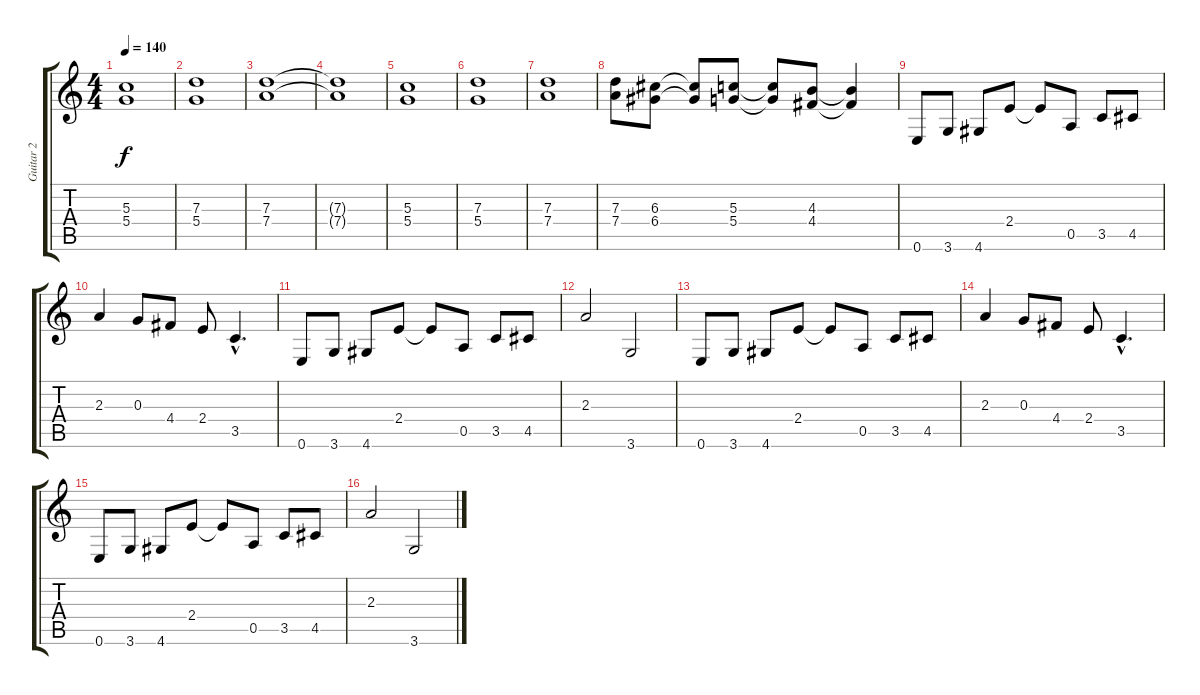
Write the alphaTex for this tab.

\track ("Guitar 2" "Guitar 2") {instrument distortionguitar}
\staff {score tabs}
\tuning (E4 B3 G3 D3 A2 E2) {hide}
\ts (4 4)
\tempo 140
\clef g2
\ks c
(5.3 5.4).1{dy f} |
(7.3 5.4).1 |
(7.3 7.4).1 |
(7.3{t} 7.4{t}).1 |
(5.3 5.4).1 |
(7.3 5.4).1 |
(7.3 7.4).1 |
(7.3 7.4).8 (6.3 6.4).8 (6.3{t} 6.4{t}).8 (5.3 5.4).8 (5.3{t} 5.4{t}).8 (4.3 4.4).8 (4.3{t} 4.4{t}).4 |
0.6.8 3.6.8 4.6.8 2.4.8 2.4{t}.8 0.5.8 3.5.8 4.5.8 |
2.3.4 0.3.8 4.4.8 2.4.8 3.5{hac}.4{d} |
0.6.8 3.6.8 4.6.8 2.4.8 2.4{t}.8 0.5.8 3.5.8 4.5.8 |
2.3.2 3.6.2 |
0.6.8 3.6.8 4.6.8 2.4.8 2.4{t}.8 0.5.8 3.5.8 4.5.8 |
2.3.4 0.3.8 4.4.8 2.4.8 3.5{hac}.4{d} |
0.6.8 3.6.8 4.6.8 2.4.8 2.4{t}.8 0.5.8 3.5.8 4.5.8 |
2.3.2 3.6.2
